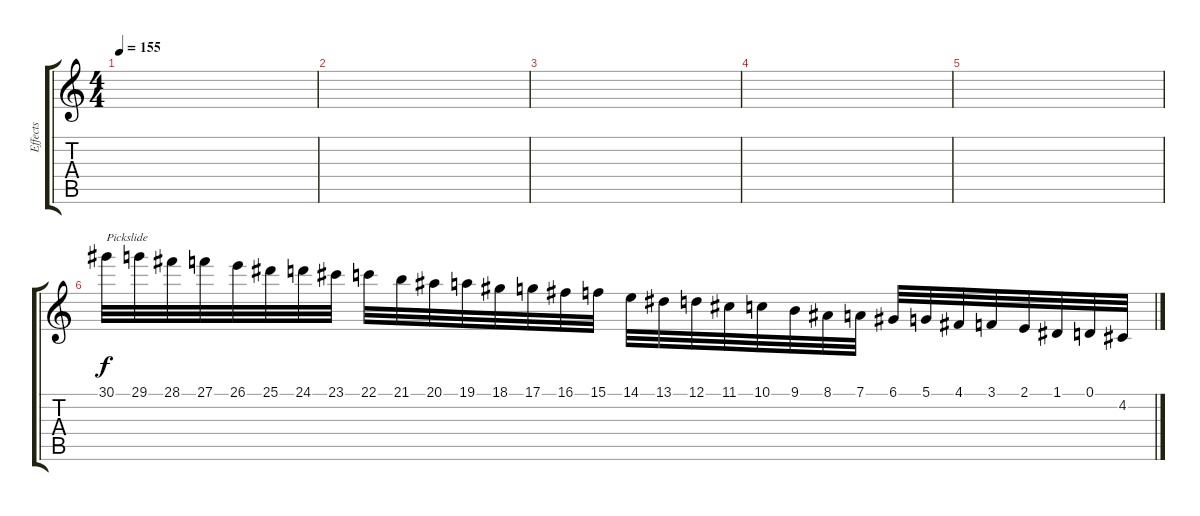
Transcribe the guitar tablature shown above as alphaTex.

\track ("Effects" "Effects") {instrument guitarfretnoise}
\staff {score tabs}
\tuning (D4 A3 F3 C3 G2 C2) {hide}
\ts (4 4)
\tempo 155
\clef g2
\ks c
|
|
|
|
|
30.1.32{txt "Pickslide"} 29.1.32 28.1.32 27.1.32 26.1.32 25.1.32 24.1.32 23.1.32 22.1.32 21.1.32 20.1.32 19.1.32 18.1.32 17.1.32 16.1.32 15.1.32 14.1.32 13.1.32 12.1.32 11.1.32 10.1.32 9.1.32 8.1.32 7.1.32 6.1.32 5.1.32 4.1.32 3.1.32 2.1.32 1.1.32 0.1.32 4.2.32
